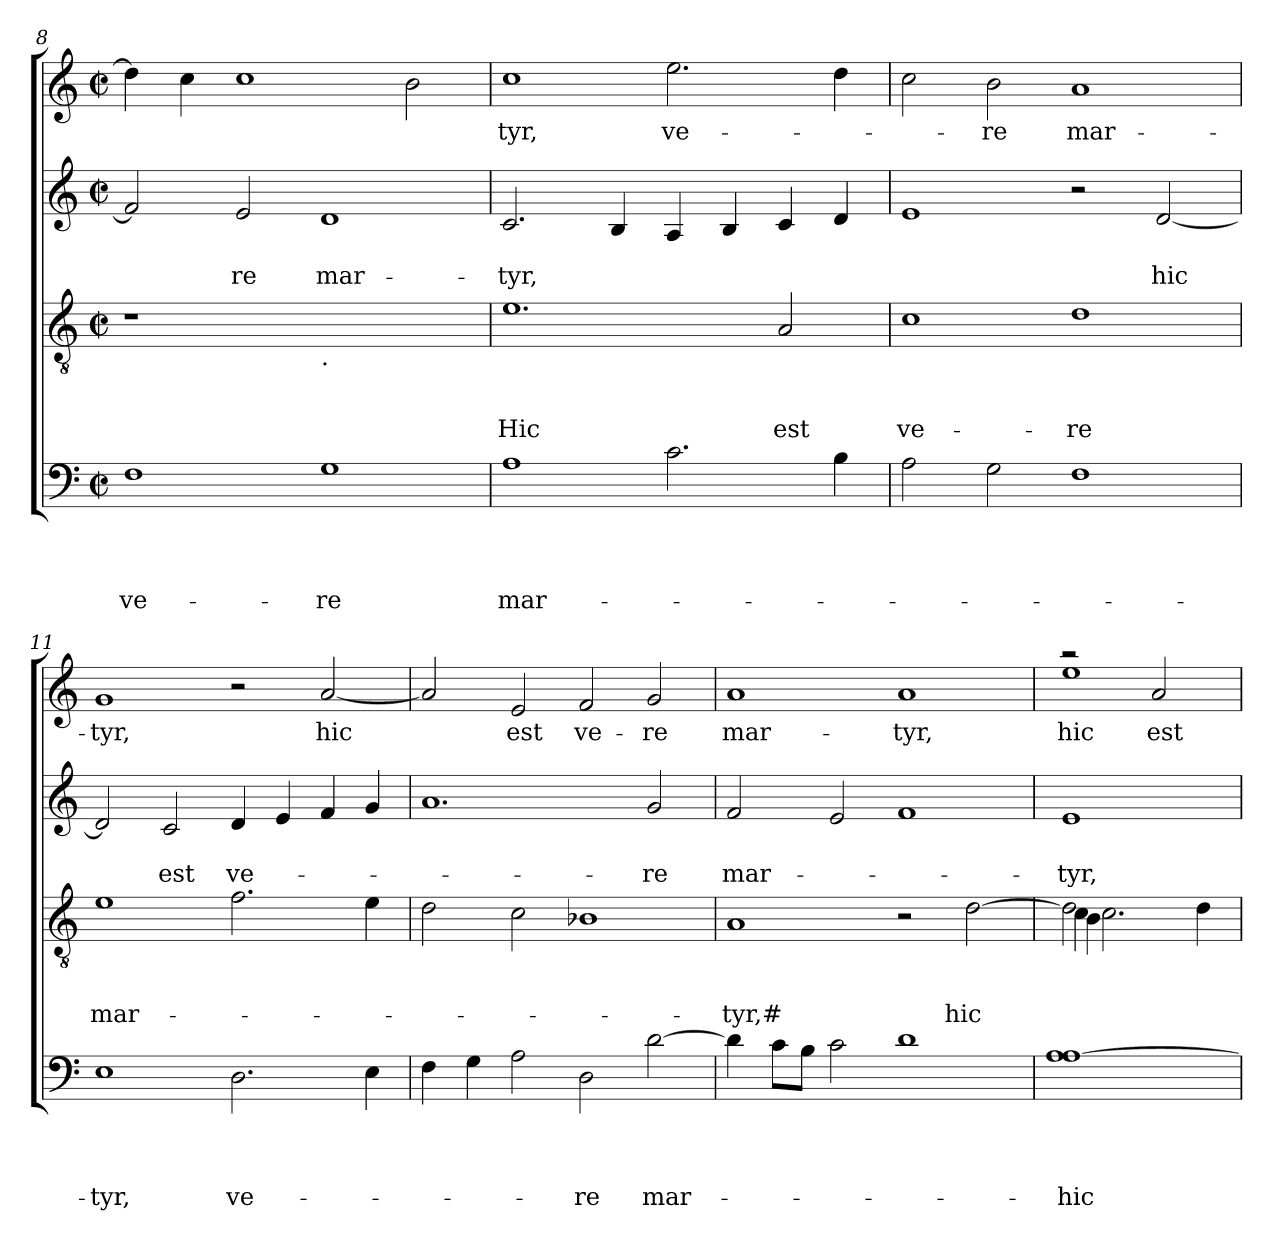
**kern	**text	**text	**text	**text	**kern	**text	**text	**text	**kern	**text	**text	**kern	**text
*part4	*part4	*part4	*part4	*part4	*part3	*part3	*part3	*part3	*part2	*part2	*part2	*part1	*part1
*staff4	*staff4	*staff4	*staff4	*staff4	*staff3	*staff3	*staff3	*staff3	*staff2	*staff2	*staff2	*staff1	*staff1
!!LO:LB:g=z
*clefF4	*	*	*	*	*clefGv2	*	*	*	*clefG2	*	*	*clefG2	*
*k[]	*	*	*	*	*k[]	*	*	*	*k[]	*	*	*k[]	*
*C:	*	*	*	*	*C:	*	*	*	*C:	*	*	*C:	*
*M2/2	*	*	*	*	*M2/2	*	*	*	*M2/2	*	*	*M2/2	*
*met(c|)	*	*	*	*	*met(c|)	*	*	*	*met(c|)	*	*	*met(c|)	*
=8	=8	=8	=8	=8	=8	=8	=8	=8	=8	=8	=8	=8	=8
!	!	!	!	!LO:LY:b	!	!	!	!	!	!	!	!	!
1F	.	.	.	ve-	1r	.	.	.	2f/]	.	.	4dd\]	.
.	.	.	.	.	.	.	.	.	.	.	.	4cc\	.
!	!	!	!	!	!	!	!	!	!	!	!LO:LY:b	!	!
.	.	.	.	.	.	.	.	.	2e/	.	-re	1cc	.
!	!	!	!	!	!LO:TX:b:t=.	!	!	!	!	!	!	!	!
!	!	!	!	!LO:LY:b	!	!	!	!	!	!	!LO:LY:b	!	!
1G	.	.	.	-re	1ryy	.	.	.	1d	.	mar-	.	.
.	.	.	.	.	.	.	.	.	.	.	.	2b\	.
=9	=9	=9	=9	=9	=9	=9	=9	=9	=9	=9	=9	=9	=9
!	!	!	!	!LO:LY:b	!	!	!	!LO:LY:b	!	!	!LO:LY:b	!	!LO:LY:b
1A	.	.	.	mar-	1.e	.	.	Hic	2.c/	.	-tyr,	1cc	-tyr,
.	.	.	.	.	.	.	.	.	4B/	.	.	.	.
!	!	!	!	!	!	!	!	!	!	!	!	!	!LO:LY:b
2.c\	.	.	.	.	.	.	.	.	4A/	.	.	2.ee\	ve-
.	.	.	.	.	.	.	.	.	4B/	.	.	.	.
!	!	!	!	!	!	!	!	!LO:LY:b	!	!	!	!	!
.	.	.	.	.	2A/	.	.	est	4c/	.	.	.	.
4B\	.	.	.	.	.	.	.	.	4d/	.	.	4dd\	.
=10	=10	=10	=10	=10	=10	=10	=10	=10	=10	=10	=10	=10	=10
!	!	!	!	!	!	!	!	!LO:LY:b	!	!	!	!	!
2A\	.	.	.	.	1c	.	.	ve-	1e	.	.	2cc\	.
!	!	!	!	!	!	!	!	!	!	!	!	!	!LO:LY:b
2G\	.	.	.	.	.	.	.	.	.	.	.	2b\	-re
!	!	!	!	!	!	!	!	!LO:LY:b	!	!	!	!	!LO:LY:b
1F	.	.	.	.	1d	.	.	-re	2r	.	.	1a	mar-
!	!	!	!	!	!	!	!	!	!	!	!LO:LY:b	!	!
.	.	.	.	.	.	.	.	.	[<2d/	.	hic	.	.
=11	=11	=11	=11	=11	=11	=11	=11	=11	=11	=11	=11	=11	=11
!	!	!	!	!LO:LY:b	!	!	!	!LO:LY:b	!	!	!	!	!LO:LY:b
1E	.	.	.	-tyr,	1e	.	.	mar-	2d/]	.	.	1g	-tyr,
!	!	!	!	!	!	!	!	!	!	!	!LO:LY:b	!	!
.	.	.	.	.	.	.	.	.	2c/	.	est	.	.
!	!	!	!	!LO:LY:b	!	!	!	!	!	!	!LO:LY:b	!	!
2.D\	.	.	.	ve-	2.f\	.	.	.	4d/	.	ve-	2r	.
.	.	.	.	.	.	.	.	.	4e/	.	.	.	.
!	!	!	!	!	!	!	!	!	!	!	!	!	!LO:LY:b
.	.	.	.	.	.	.	.	.	4f/	.	.	[<2a/	hic
4E\	.	.	.	.	4e\	.	.	.	4g/	.	.	.	.
=12	=12	=12	=12	=12	=12	=12	=12	=12	=12	=12	=12	=12	=12
4F\	.	.	.	.	2d\	.	.	.	1.a	.	.	2a/]	.
4G\	.	.	.	.	.	.	.	.	.	.	.	.	.
!	!	!	!	!	!	!	!	!	!	!	!	!	!LO:LY:b
2A\	.	.	.	.	2c\	.	.	.	.	.	.	2e/	est
!	!	!	!	!LO:LY:b	!	!	!	!	!	!	!	!	!LO:LY:b
2D\	.	.	.	-re	1B-	.	.	.	.	.	.	2f/	ve-
!	!	!	!	!LO:LY:b	!	!	!	!	!	!	!LO:LY:b	!	!LO:LY:b
[>2d\	.	.	.	mar-	.	.	.	.	2g/	.	-re	2g/	-re
=13	=13	=13	=13	=13	=13	=13	=13	=13	=13	=13	=13	=13	=13
!	!	!	!	!	!	!	!	!LO:LY:b	!	!	!LO:LY:b	!	!LO:LY:b
4d\]	.	.	.	.	1A	.	.	-tyr,#	2f/	.	mar-	1a	mar-
8c\L	.	.	.	.	.	.	.	.	.	.	.	.	.
8B\J	.	.	.	.	.	.	.	.	.	.	.	.	.
2c\	.	.	.	.	.	.	.	.	2e/	.	.	.	.
!	!	!	!	!	!	!	!	!	!	!	!	!	!LO:LY:b
1d	.	.	.	.	2r	.	.	.	1f	.	.	1a	-tyr,
!	!	!	!	!	!	!	!	!LO:LY:b	!	!	!	!	!
.	.	.	.	.	[<2d\	.	.	hic	.	.	.	.	.
!!LO:LB:g=z
=14	=14	=14	=14	=14	=14	=14	=14	=14	=14	=14	=14	=14	=14
!	!	!	!	!LO:LY:b	!	!	!	!	!	!	!LO:LY:b	!	!LO:LY:b
*	*	*	*	*	*^	*	*	*	*	*	*	*^	*
*	*	*	*	*	*	*^	*	*	*	*	*	*	*	*	*
*	*	*	*	*	*	*	*^	*	*	*	*	*	*	*	*	*
1A [>1A	.	.	.	hic	2d\]	4c\	4B\	2.c\	.	.	.	1e	.	-tyr,	2raa	1ee	hic
.	.	.	.	.	.	2.ryy	2.ryy	.	.	.	.	.	.	.	.	.	.
!	!	!	!	!	!	!	!	!	!	!	!	!	!	!	!	!	!LO:LY:b
.	.	.	.	.	2ryy	.	.	.	.	.	.	.	.	.	2a/	.	est
.	.	.	.	.	.	.	.	4d\	.	.	.	.	.	.	.	.	.
*	*	*	*	*	*v	*v	*v	*v	*	*	*	*	*	*	*v	*v	*
=	=	=	=	=	=	=	=	=	=	=	=	=	=
*-	*-	*-	*-	*-	*-	*-	*-	*-	*-	*-	*-	*-	*-
